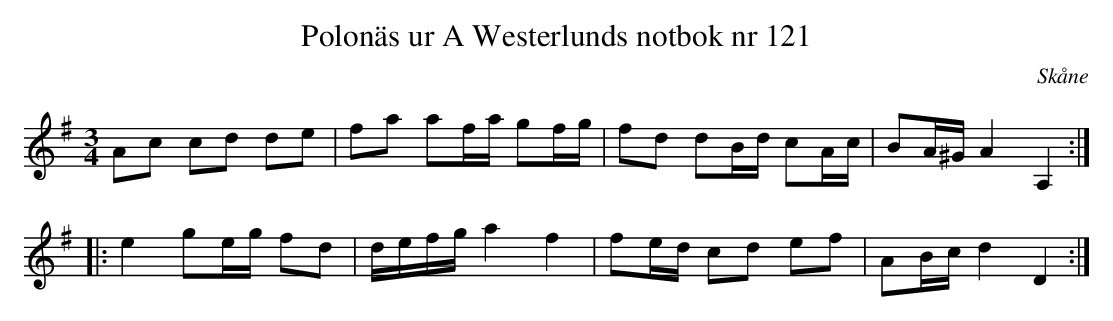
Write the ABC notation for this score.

X:1
T: Polonäs ur A Westerlunds notbok nr 121
M: 3/4
L: 1/16
O: Skåne
K: ADor
A2c2 c2d2 d2e2 | f2a2 a2fa g2fg | f2d2 d2Bd c2Ac | B2A^G A4 A,4 ::
e4 g2eg f2d2 | defg a4 f4 | f2ed c2d2 e2f2 | A2Bc d4 D4 :|
